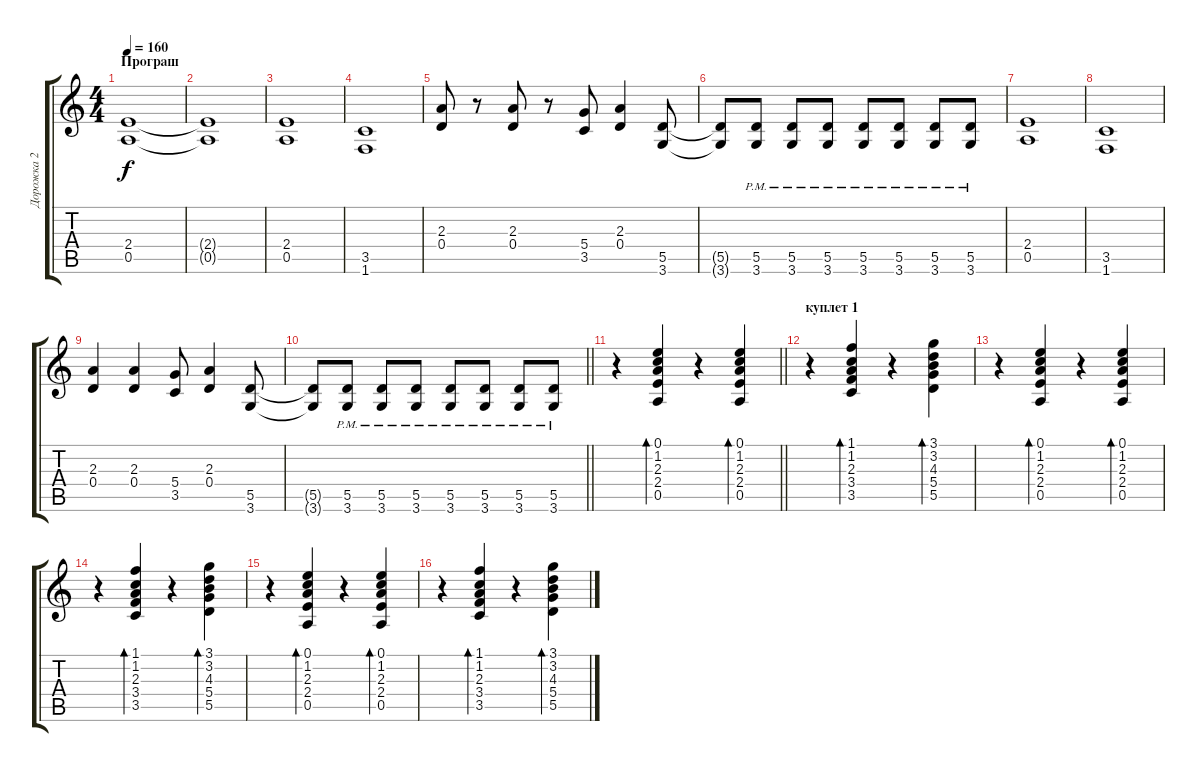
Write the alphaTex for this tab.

\track ("Дорожка 2" "Дорожка 2") {instrument acousticguitarsteel}
\staff {score tabs}
\tuning (E4 B3 G3 D3 A2 E2) {hide}
\ts (4 4)
\section ("" "Програш")
\tempo 160
\clef g2
\ks c
(2.4 0.5).1{dy f} |
(2.4{t} 0.5{t}).1 |
(2.4 0.5).1 |
(3.5 1.6).1 |
(2.3 0.4).8 r.8 (2.3 0.4).8 r.8 (5.4 3.5).8 (2.3 0.4).4 (5.5 3.6).8 |
(5.5{t} 3.6{t}).8 (5.5{pm} 3.6{pm}).8 (5.5{pm} 3.6{pm}).8 (5.5{pm} 3.6{pm}).8 (5.5{pm} 3.6{pm}).8 (5.5{pm} 3.6{pm}).8 (5.5{pm} 3.6{pm}).8 (5.5{pm} 3.6{pm}).8 |
(2.4 0.5).1 |
(3.5 1.6).1 |
(2.3 0.4).4 (2.3 0.4).4 (5.4 3.5).8 (2.3 0.4).4 (5.5 3.6).8 |
\barLineRight lightlight
(5.5{t} 3.6{t}).8 (5.5{pm} 3.6{pm}).8 (5.5{pm} 3.6{pm}).8 (5.5{pm} 3.6{pm}).8 (5.5{pm} 3.6{pm}).8 (5.5{pm} 3.6{pm}).8 (5.5{pm} 3.6{pm}).8 (5.5{pm} 3.6{pm}).8 |
\barLineRight lightlight
r.4 (0.1 1.2 2.3 2.4 0.5).4{bd 60 instrument acousticguitarsteel} r.4 (0.1 1.2 2.3 2.4 0.5).4{bd 60} |
\section ("" "куплет 1")
r.4 (1.1 1.2 2.3 3.4 3.5).4{bd 60} r.4 (3.1 3.2 4.3 5.4 5.5).4{bd 60} |
r.4 (0.1 1.2 2.3 2.4 0.5).4{bd 60} r.4 (0.1 1.2 2.3 2.4 0.5).4{bd 60} |
r.4 (1.1 1.2 2.3 3.4 3.5).4{bd 60} r.4 (3.1 3.2 4.3 5.4 5.5).4{bd 60} |
r.4 (0.1 1.2 2.3 2.4 0.5).4{bd 60} r.4 (0.1 1.2 2.3 2.4 0.5).4{bd 60} |
r.4 (1.1 1.2 2.3 3.4 3.5).4{bd 60} r.4 (3.1 3.2 4.3 5.4 5.5).4{bd 60}
